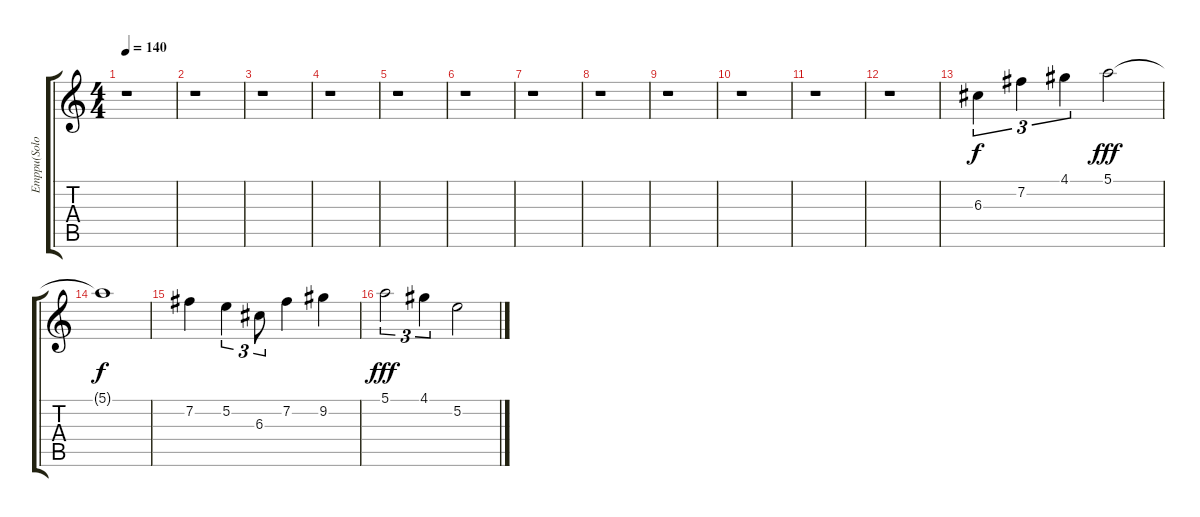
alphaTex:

\track ("Emppu(Solo Guitar)" "Emppu(Solo") {instrument distortionguitar}
\staff {score tabs}
\tuning (E4 B3 G3 D3 A2 E2) {hide}
\ts (4 4)
\tempo 140
\clef g2
\ks c
r.1{dy f} |
r.1 |
r.1 |
r.1 |
r.1 |
r.1 |
r.1 |
r.1 |
r.1 |
r.1 |
r.1 |
r.1 |
6.3.4{tu (3 2)} 7.2.4{tu (3 2)} 4.1.4{tu (3 2)} 5.1.2{dy fff} |
5.1{t}.1{dy f} |
7.2.4 5.2.4{tu (3 2)} 6.3.8{tu (3 2)} 7.2.4 9.2.4 |
5.1.2{tu (3 2) dy fff} 4.1.4{tu (3 2)} 5.2.2
